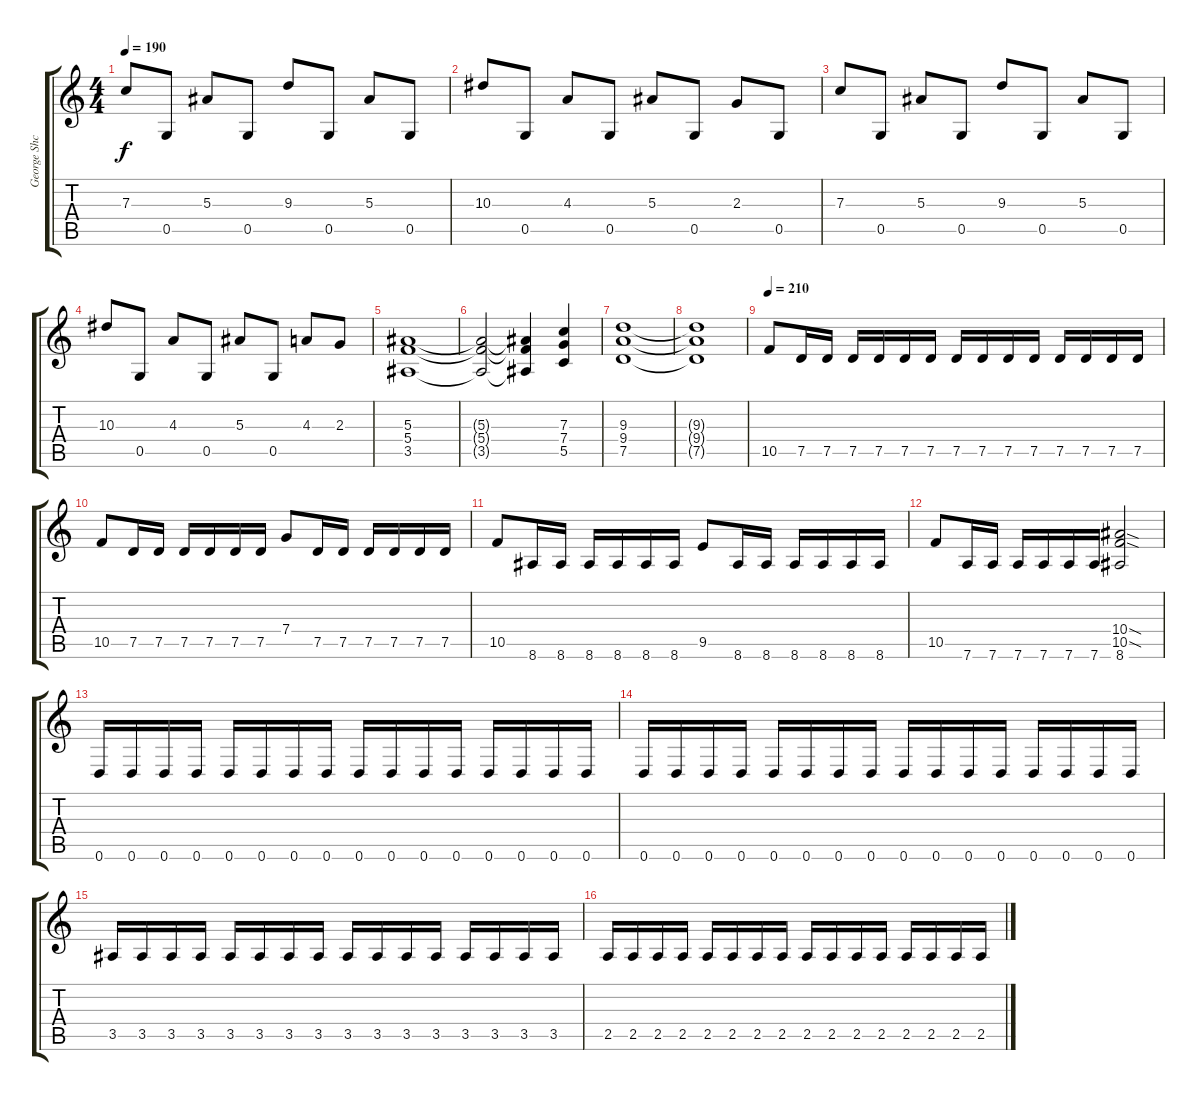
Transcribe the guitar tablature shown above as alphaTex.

\track ("George Shchelbanin" "George Shc") {instrument overdrivenguitar}
\staff {score tabs}
\tuning (D4 A3 F3 C3 G2 D2) {hide}
\ts (4 4)
\tempo 190
\clef g2
\ks c
7.3.8{dy f} 0.5.8 5.3.8 0.5.8 9.3.8 0.5.8 5.3.8 0.5.8 |
10.3.8 0.5.8 4.3.8 0.5.8 5.3.8 0.5.8 2.3.8 0.5.8 |
7.3.8 0.5.8 5.3.8 0.5.8 9.3.8 0.5.8 5.3.8 0.5.8 |
10.3.8 0.5.8 4.3.8 0.5.8 5.3.8 0.5.8 4.3.8 2.3.8 |
(5.3 5.4 3.5).1 |
(5.3{t} 5.4{t} 3.5{t}).2 (5.3{t} 5.4{t} 3.5{t}).4 (7.3 7.4 5.5).4 |
(9.3 9.4 7.5).1 |
(9.3{t} 9.4{t} 7.5{t}).1 |
\tempo 210
10.5.8 7.5.16 7.5.16 7.5.16 7.5.16 7.5.16 7.5.16 7.5.16 7.5.16 7.5.16 7.5.16 7.5.16 7.5.16 7.5.16 7.5.16 |
10.5.8 7.5.16 7.5.16 7.5.16 7.5.16 7.5.16 7.5.16 7.4.8 7.5.16 7.5.16 7.5.16 7.5.16 7.5.16 7.5.16 |
10.5.8 8.6.16 8.6.16 8.6.16 8.6.16 8.6.16 8.6.16 9.5.8 8.6.16 8.6.16 8.6.16 8.6.16 8.6.16 8.6.16 |
10.5.8 7.6.16 7.6.16 7.6.16 7.6.16 7.6.16 7.6.16 (10.4{sod} 10.5{sod} 8.6).2 |
0.6.16 0.6.16 0.6.16 0.6.16 0.6.16 0.6.16 0.6.16 0.6.16 0.6.16 0.6.16 0.6.16 0.6.16 0.6.16 0.6.16 0.6.16 0.6.16 |
0.6.16 0.6.16 0.6.16 0.6.16 0.6.16 0.6.16 0.6.16 0.6.16 0.6.16 0.6.16 0.6.16 0.6.16 0.6.16 0.6.16 0.6.16 0.6.16 |
3.5.16 3.5.16 3.5.16 3.5.16 3.5.16 3.5.16 3.5.16 3.5.16 3.5.16 3.5.16 3.5.16 3.5.16 3.5.16 3.5.16 3.5.16 3.5.16 |
2.5.16 2.5.16 2.5.16 2.5.16 2.5.16 2.5.16 2.5.16 2.5.16 2.5.16 2.5.16 2.5.16 2.5.16 2.5.16 2.5.16 2.5.16 2.5.16
